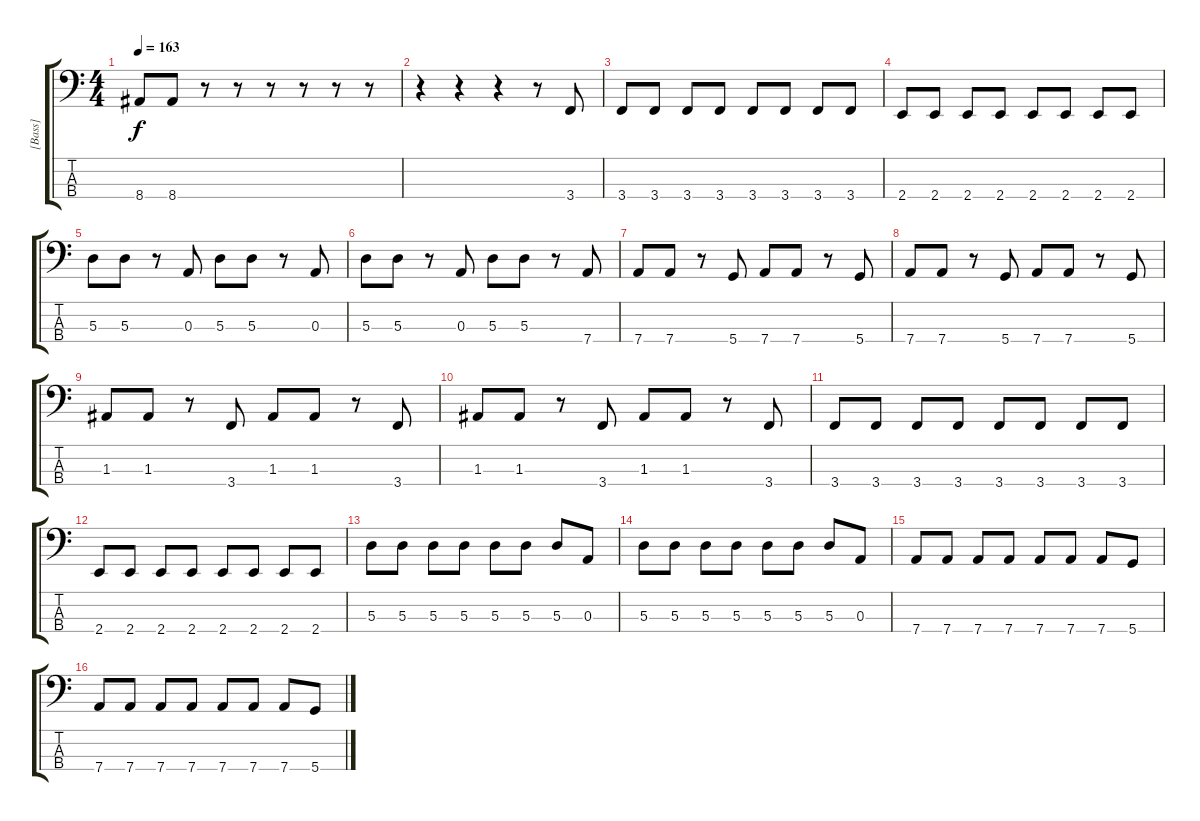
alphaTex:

\track ("[Bass]" "[Bass]") {instrument electricbassfinger}
\staff {score tabs}
\tuning (G2 D2 A1 D1) {hide}
\ts (4 4)
\tempo 163
\clef f4
\ks c
8.4.8{dy f} 8.4.8 r.8 r.8 r.8 r.8 r.8 r.8 |
r.4 r.4 r.4 r.8 3.4.8 |
3.4.8 3.4.8 3.4.8 3.4.8 3.4.8 3.4.8 3.4.8 3.4.8 |
2.4.8 2.4.8 2.4.8 2.4.8 2.4.8 2.4.8 2.4.8 2.4.8 |
5.3.8 5.3.8 r.8 0.3.8 5.3.8 5.3.8 r.8 0.3.8 |
5.3.8 5.3.8 r.8 0.3.8 5.3.8 5.3.8 r.8 7.4.8 |
7.4.8 7.4.8 r.8 5.4.8 7.4.8 7.4.8 r.8 5.4.8 |
7.4.8 7.4.8 r.8 5.4.8 7.4.8 7.4.8 r.8 5.4.8 |
1.3.8 1.3.8 r.8 3.4.8 1.3.8 1.3.8 r.8 3.4.8 |
1.3.8 1.3.8 r.8 3.4.8 1.3.8 1.3.8 r.8 3.4.8 |
3.4.8 3.4.8 3.4.8 3.4.8 3.4.8 3.4.8 3.4.8 3.4.8 |
2.4.8 2.4.8 2.4.8 2.4.8 2.4.8 2.4.8 2.4.8 2.4.8 |
5.3.8 5.3.8 5.3.8 5.3.8 5.3.8 5.3.8 5.3.8 0.3.8 |
5.3.8 5.3.8 5.3.8 5.3.8 5.3.8 5.3.8 5.3.8 0.3.8 |
7.4.8 7.4.8 7.4.8 7.4.8 7.4.8 7.4.8 7.4.8 5.4.8 |
7.4.8 7.4.8 7.4.8 7.4.8 7.4.8 7.4.8 7.4.8 5.4.8
